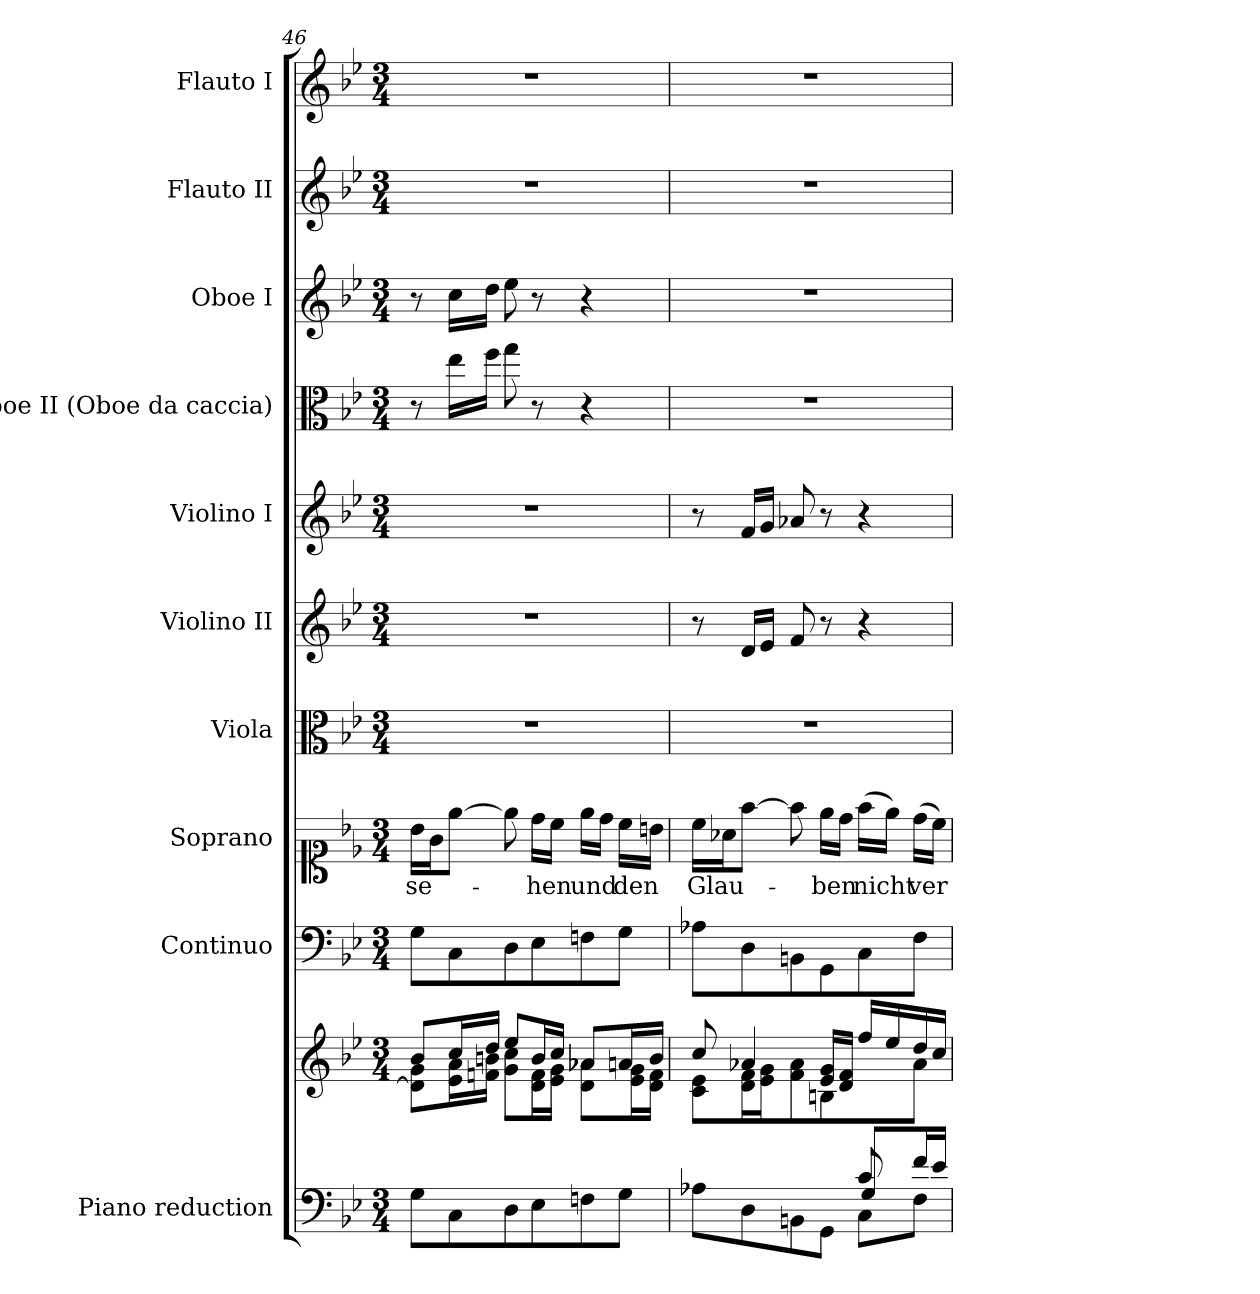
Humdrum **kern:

**kern	**kern	**kern	**kern	**text	**kern	**kern	**kern	**kern	**kern	**kern	**kern
*part10	*part10	*part9	*part8	*part8	*part7	*part6	*part5	*part4	*part3	*part2	*part1
*staff11	*staff10	*staff9	*staff8	*staff8	*staff7	*staff6	*staff5	*staff4	*staff3	*staff2	*staff1
*I"Piano reduction	*	*I"Continuo	*I"Soprano	*	*I"Viola	*I"Violino II	*I"Violino I	*I"Oboe II (Oboe da caccia)	*I"Oboe I	*I"Flauto II	*I"Flauto I
*I'Pno	*	*	*	*	*I'Vla	*I'Vln	*I'Vln	*	*I'Ob	*I'Fl	*I'Fl
*clefF4	*clefG2	*clefF4	*clefC1	*	*clefC3	*clefG2	*clefG2	*clefC3	*clefG2	*clefG2	*clefG2
*	*	*	*	*	*	*	*	*ITrd12c21	*	*	*
*k[b-e-]	*k[b-e-]	*k[b-e-]	*k[b-e-]	*	*k[b-e-]	*k[b-e-]	*k[b-e-]	*k[b-e-]	*k[b-e-]	*k[b-e-]	*k[b-e-]
*M3/4	*M3/4	*M3/4	*M3/4	*	*M3/4	*M3/4	*M3/4	*M3/4	*M3/4	*M3/4	*M3/4
=46	=46	=46	=46	=46	=46	=46	=46	=46	=46	=46	=46
*	*^	*	*	*	*	*	*	*	*	*	*
!	!	!	!	!	!LO:LY:b	!	!	!	!	!	!	!
8G\L	8b-/L	8d\] 8g\L	8G\L	16b-\LL	se-	2.r	2.r	2.r	8r	8r	2.r	2.r
.	.	.	.	16g\J	.	.	.	.	.	.	.	.
8C\	16cc/L	16e-\ 16a\L	8C\	[8ee-\J	.	.	.	.	16e-\LL	16cc\LL	.	.
.	16dd/JJ	16fn\ 16bn\JJ	.	.	.	.	.	.	16f\JJ	16dd\JJ	.	.
8D\	8ee-/L	8g\ 8cc\L	8D\	8ee-\]	.	.	.	.	8g\	8ee-\	.	.
!	!	!	!	!	!LO:LY:b	!	!	!	!	!	!	!
8E-\	16b/L	16d\ 16f\L	8E-\	16dd\LL	-hen	.	.	.	8r	8r	.	.
.	16cc/JJ	16e-\ 16g\JJ	.	16cc\JJ	.	.	.	.	.	.	.	.
!	!	!	!	!	!LO:LY:b	!	!	!	!	!	!	!
8Fn\	8a-X/L	8d\ 8a-\L	8Fn\	16ee-\LL	und	.	.	.	4r	4r	.	.
.	.	.	.	16dd\JJ	.	.	.	.	.	.	.	.
!	!	!	!	!	!LO:LY:b	!	!	!	!	!	!	!
8G\J	16an/L	16e-\ 16g\L	8G\J	16cc\LL	den	.	.	.	.	.	.	.
.	16b/JJ	16d\ 16f\JJ	.	16bn\JJ	.	.	.	.	.	.	.	.
=47	=47	=47	=47	=47	=47	=47	=47	=47	=47	=47	=47	=47
*^	*	*	*	*	*	*	*	*	*	*	*	*
*	*^	*	*	*	*	*	*	*	*	*	*	*	*
!	!	!	!	!	!	!	!LO:LY:b	!	!	!	!	!	!	!
2ryy	2ryy	8A-X\L	8cc/	8c\ 8e-\L	8A-X\L	16cc\LL	Glau-	2.r	8r	8r	2.r	2.r	2.r	2.r
.	.	.	.	.	.	16a-X\J	.	.	.	.	.	.	.	.
.	.	8D\	4a-X/	16d\ 16f\L	8D\	[8ff\J	.	.	16d/LL	16f/LL	.	.	.	.
.	.	.	.	16e-\ 16g\JJ	.	.	.	.	16e-/JJ	16g/JJ	.	.	.	.
.	.	8BBn\	.	8f\ 8a-\L	8BBn\	8ff\]	.	.	8f/	8a-X/	.	.	.	.
!	!	!	!	!	!	!	!LO:LY:b	!	!	!	!	!	!	!
.	.	8GG\J	16e-/ 16g/LL	8Bn\J	8GG\	16ee-\LL	-ben	.	8r	8r	.	.	.	.
.	.	.	16d/ 16f/JJ	.	.	16dd\JJ	.	.	.	.	.	.	.	.
!	!	!	!	!	!	!	!LO:LY:b	!	!	!	!	!	!	!
8c/L	8G/L	8C\L	16ff/LL	8ryy	8C\	(>16ff\LL	nicht	.	4r	4r	.	.	.	.
.	.	.	16ee-/	.	.	16ee-\JJ)	.	.	.	.	.	.	.	.
!	!	!	!	!	!	!	!LO:LY:b	!	!	!	!	!	!	!
8ryy	16f/L	8F\J	16dd/	8a-\J	8F\J	(>16dd\LL	ver	.	.	.	.	.	.	.
.	16e-/JJ	.	16cc/JJ	.	.	16cc\JJ)	.	.	.	.	.	.	.	.
*v	*v	*v	*	*	*	*	*	*	*	*	*	*	*	*
*	*v	*v	*	*	*	*	*	*	*	*	*	*
=	=	=	=	=	=	=	=	=	=	=	=
*-	*-	*-	*-	*-	*-	*-	*-	*-	*-	*-	*-
